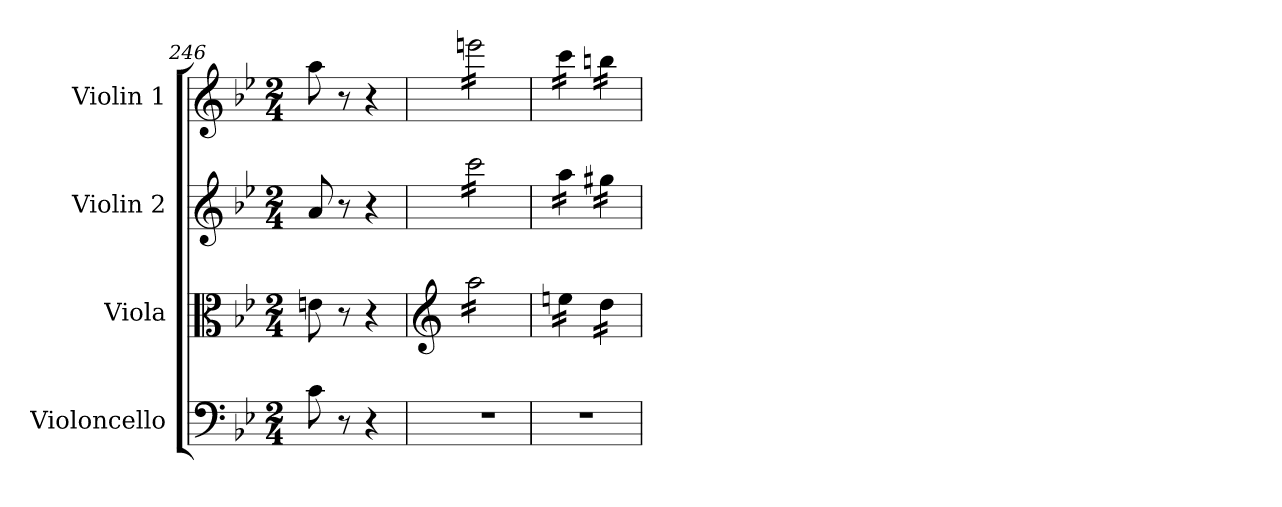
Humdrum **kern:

**kern	**kern	**dynam	**kern	**dynam	**kern	**dynam
*part4	*part3	*part3	*part2	*part2	*part1	*part1
*staff4	*staff3	*staff3	*staff2	*staff2	*staff1	*staff1
*I"Violoncello	*I"Viola	*	*I"Violin 2	*	*I"Violin 1	*
*I'Vc	*I'Vla	*	*I'Vln	*	*I'Vln	*
*clefF4	*clefC3	*	*clefG2	*	*clefG2	*
*k[b-e-]	*k[b-e-]	*	*k[b-e-]	*	*k[b-e-]	*
*M2/4	*M2/4	*	*M2/4	*	*M2/4	*
=246	=246	=246	=246	=246	=246	=246
8c\	8en\	.	8a/	.	8aa\	.
8r	8r	.	8r	.	8r	.
4r	4r	.	4r	.	4r	.
=247	=247	=247	=247	=247	=247	=247
*	*clefG2	*	*	*	*	*
!	!	!LO:DY:b	!	!LO:DY:b	!	!LO:DY:b
*	*tremolo	*	*	*	*	*
*	*	*	*tremolo	*	*	*
*	*	*	*	*	*tremolo	*
2r	16aa\LL	other-dynamics	16ccc\LL	other-dynamics	16eeen\LL	other-dynamics
.	16aa\	.	16ccc\	.	16eeen\	.
.	16aa\	.	16ccc\	.	16eeen\	.
.	16aa\	.	16ccc\	.	16eeen\	.
.	16aa\	.	16ccc\	.	16eeen\	.
.	16aa\	.	16ccc\	.	16eeen\	.
.	16aa\	.	16ccc\	.	16eeen\	.
.	16aa\JJ	.	16ccc\JJ	.	16eeen\JJ	.
=248	=248	=248	=248	=248	=248	=248
2r	16een\LL	.	16aa\LL	.	16ccc\LL	.
.	16een\	.	16aa\	.	16ccc\	.
.	16een\	.	16aa\	.	16ccc\	.
.	16een\JJ	.	16aa\JJ	.	16ccc\JJ	.
.	16dd\LL	.	16gg#X\LL	.	16bbn\LL	.
.	16dd\	.	16gg#X\	.	16bbn\	.
.	16dd\	.	16gg#X\	.	16bbn\	.
.	16dd\JJ	.	16gg#X\JJ	.	16bbn\JJ	.
*	*	*	*	*	*Xtremolo	*
*	*	*	*Xtremolo	*	*	*
*	*Xtremolo	*	*	*	*	*
=	=	=	=	=	=	=
*-	*-	*-	*-	*-	*-	*-
